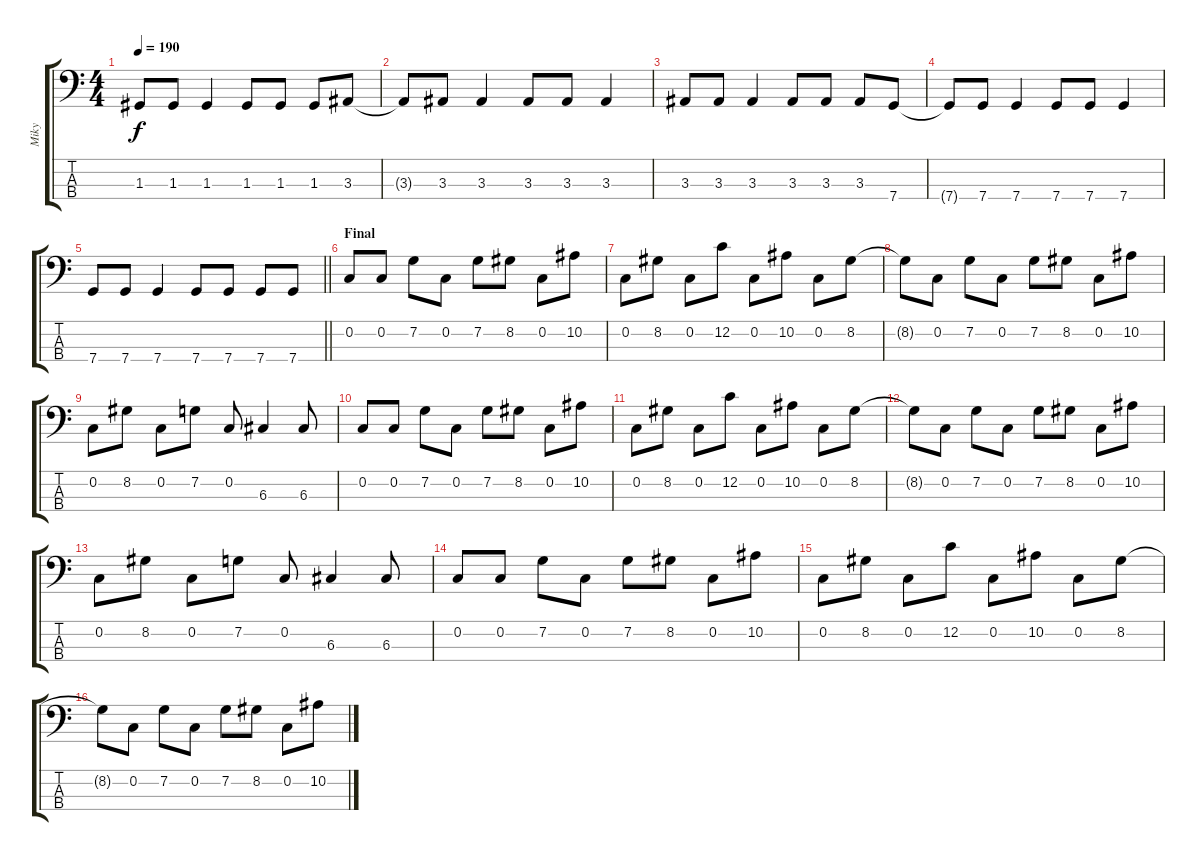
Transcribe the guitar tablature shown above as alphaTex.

\track ("Miky" "Miky") {instrument electricbasspick}
\staff {score tabs}
\tuning (F2 C2 G1 C1) {hide}
\ts (4 4)
\tempo 190
\clef f4
\ks c
1.3.8{dy f} 1.3.8 1.3.4 1.3.8 1.3.8 1.3.8 3.3.8 |
3.3{t}.8 3.3.8 3.3.4 3.3.8 3.3.8 3.3.4 |
3.3.8 3.3.8 3.3.4 3.3.8 3.3.8 3.3.8 7.4.8 |
7.4{t}.8 7.4.8 7.4.4 7.4.8 7.4.8 7.4.4 |
\barLineRight lightlight
7.4.8 7.4.8 7.4.4 7.4.8 7.4.8 7.4.8 7.4.8 |
\section ("" "Final")
0.2.8 0.2.8 7.2.8 0.2.8 7.2.8 8.2.8 0.2.8 10.2.8 |
0.2.8 8.2.8 0.2.8 12.2.8 0.2.8 10.2.8 0.2.8 8.2.8 |
8.2{t}.8 0.2.8 7.2.8 0.2.8 7.2.8 8.2.8 0.2.8 10.2.8 |
0.2.8 8.2.8 0.2.8 7.2.8 0.2.8 6.3.4 6.3.8 |
0.2.8 0.2.8 7.2.8 0.2.8 7.2.8 8.2.8 0.2.8 10.2.8 |
0.2.8 8.2.8 0.2.8 12.2.8 0.2.8 10.2.8 0.2.8 8.2.8 |
8.2{t}.8 0.2.8 7.2.8 0.2.8 7.2.8 8.2.8 0.2.8 10.2.8 |
0.2.8 8.2.8 0.2.8 7.2.8 0.2.8 6.3.4 6.3.8 |
0.2.8 0.2.8 7.2.8 0.2.8 7.2.8 8.2.8 0.2.8 10.2.8 |
0.2.8 8.2.8 0.2.8 12.2.8 0.2.8 10.2.8 0.2.8 8.2.8 |
8.2{t}.8 0.2.8 7.2.8 0.2.8 7.2.8 8.2.8 0.2.8 10.2.8
